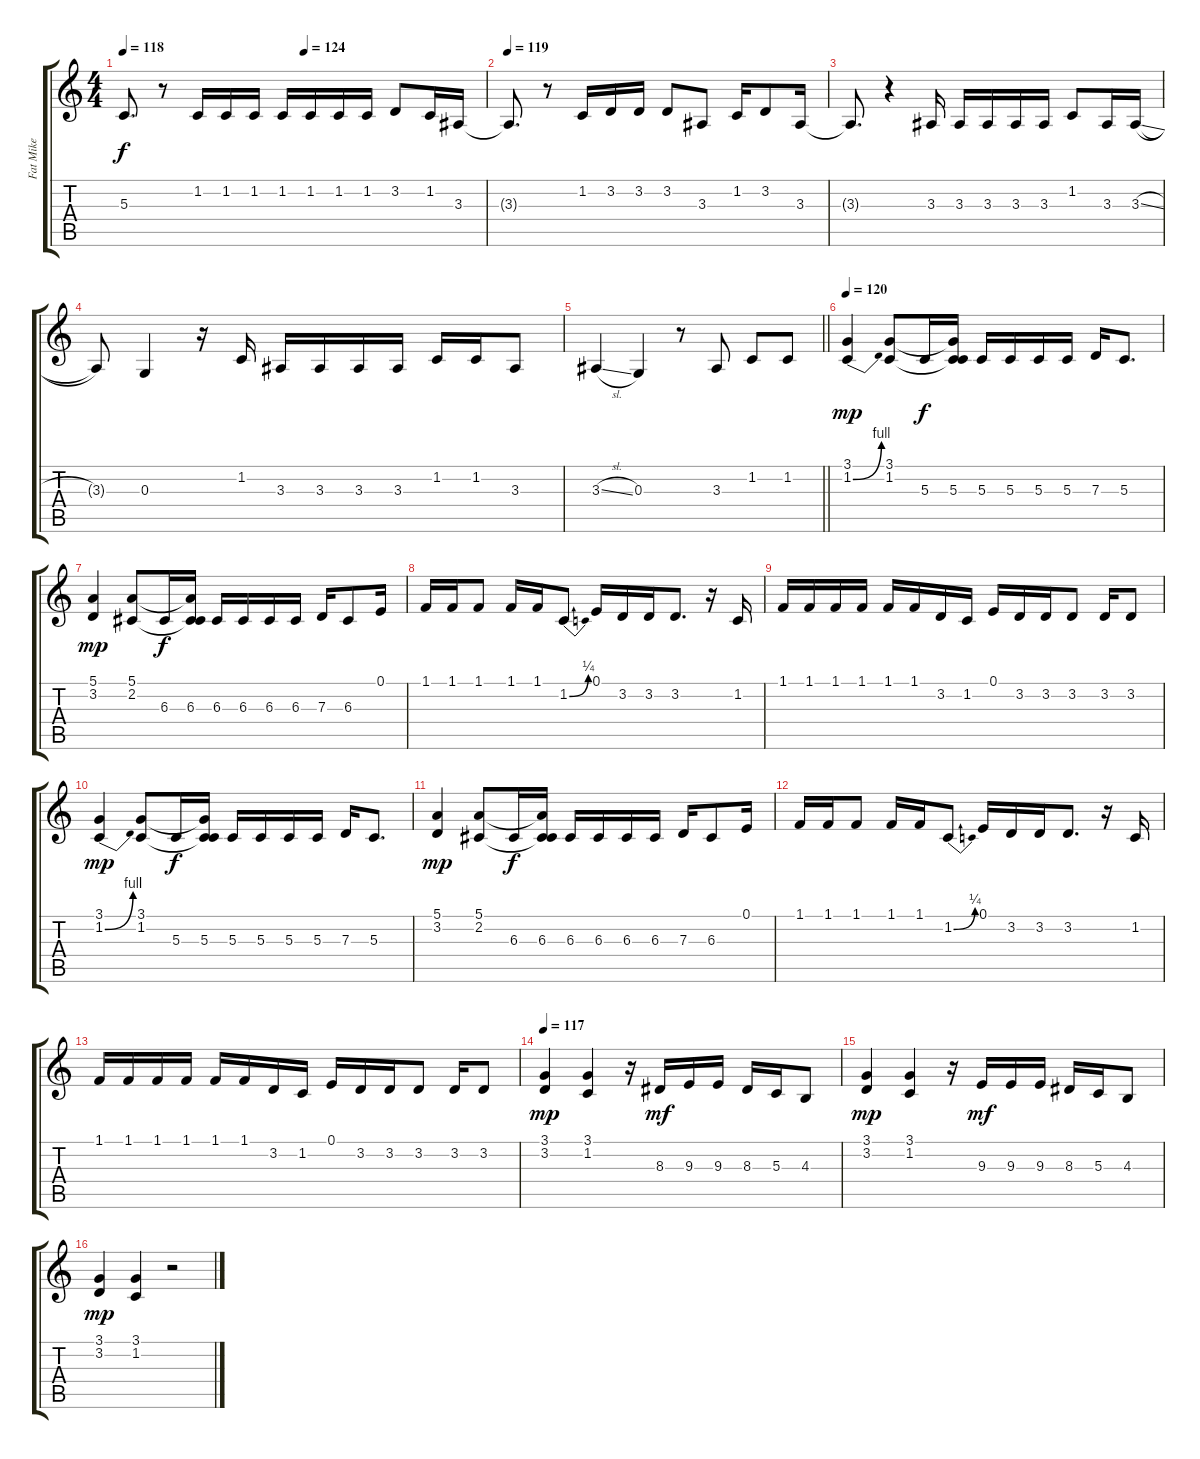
\track ("Fat Mike" "Fat Mike") {instrument bassoon}
\staff {score tabs}
\tuning (E4 B3 G3 D3 A2 E2) {hide}
\ts (4 4)
\tempo 118
\tempo (124 0.5)
\clef g2
\ks c
5.3{t}.8{d dy f} r.8 1.2.16 1.2.16 1.2.16 1.2.16 1.2.16 1.2.16 1.2.16 3.2.8 1.2.16 3.3.16 |
\tempo 119
3.3{t}.8{d} r.8 1.2.16 3.2.16 3.2.16 3.2.8 3.3.8 1.2.16 3.2.8 3.3.16 |
3.3{t}.8{d} r.4 3.3.16 3.3.16 3.3.16 3.3.16 3.3.16 1.2.8 3.3.16 3.3{sl}.16 |
3.3{t}.8 0.3.4 r.16 1.2.16 3.3.16 3.3.16 3.3.16 3.3.16 1.2.16 1.2.16 3.3.8 |
\barLineRight lightlight
3.3{sl}.4 0.3.4 r.8 3.3.8 1.2.8 1.2.8 |
\section ("" "")
\tempo 120
(3.1 1.2{be (bend 0 0 60 4)}).4{dy mp} (3.1 1.2).8 5.3.16{dy f} (3.1{t} 1.2{t} 5.3).16 5.3.16 5.3.16 5.3.16 5.3.16 7.3.16 5.3.8{d} |
(5.1 3.2).4{dy mp} (5.1 2.2).8 6.3.16{dy f} (5.1{t} 2.2{t} 6.3).16 6.3.16 6.3.16 6.3.16 6.3.16 7.3.16 6.3.8 0.1.16 |
1.1.16 1.1.16 1.1.8 1.1.16 1.1.16 1.2{be (bend 0 0 60 1)}.8 0.1.16 3.2.16 3.2.16 3.2.8{d} r.16 1.2.16 |
1.1.16 1.1.16 1.1.16 1.1.16 1.1.16 1.1.16 3.2.16 1.2.16 0.1.16 3.2.16 3.2.16 3.2.8 3.2.16 3.2.8 |
(3.1 1.2{be (bend 0 0 60 4)}).4{dy mp} (3.1 1.2).8 5.3.16{dy f} (3.1{t} 1.2{t} 5.3).16 5.3.16 5.3.16 5.3.16 5.3.16 7.3.16 5.3.8{d} |
(5.1 3.2).4{dy mp} (5.1 2.2).8 6.3.16{dy f} (5.1{t} 2.2{t} 6.3).16 6.3.16 6.3.16 6.3.16 6.3.16 7.3.16 6.3.8 0.1.16 |
1.1.16 1.1.16 1.1.8 1.1.16 1.1.16 1.2{be (bend 0 0 60 1)}.8 0.1.16 3.2.16 3.2.16 3.2.8{d} r.16 1.2.16 |
1.1.16 1.1.16 1.1.16 1.1.16 1.1.16 1.1.16 3.2.16 1.2.16 0.1.16 3.2.16 3.2.16 3.2.8 3.2.16 3.2.8 |
\tempo 117
(3.1 3.2).4{dy mp} (3.1 1.2).4 r.16 8.3.16{dy mf} 9.3.16 9.3.16 8.3.16 5.3.16 4.3.8 |
(3.1 3.2).4{dy mp} (3.1 1.2).4 r.16 9.3.16{dy mf} 9.3.16 9.3.16 8.3.16 5.3.16 4.3.8 |
(3.1 3.2).4{dy mp} (3.1 1.2).4 r.2
